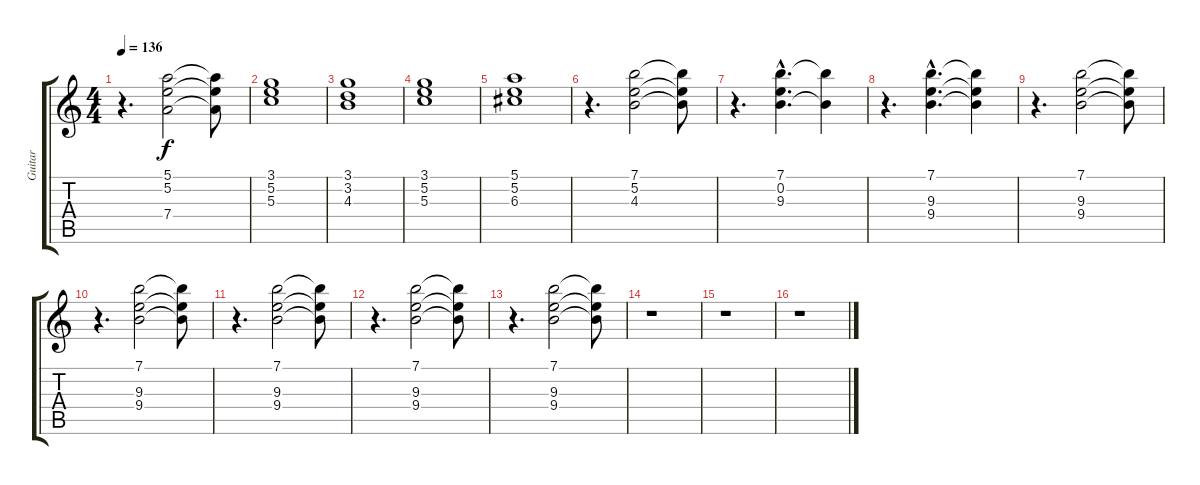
\track ("Guitar" "Guitar") {instrument distortionguitar}
\staff {score tabs}
\tuning (E4 B3 G3 D3 A2 E2) {hide}
\ts (4 4)
\tempo 136
\clef g2
\ks c
r.4{d dy f} (5.1 5.2 7.4).2 (5.1{t} 5.2{t} 7.4{t}).8 |
(3.1 5.2 5.3).1 |
(3.1 3.2 4.3).1 |
(3.1 5.2 5.3).1 |
(5.1 5.2 6.3).1 |
r.4{d} (7.1 5.2 4.3).2 (7.1{t} 5.2{t} 4.3{t}).8 |
r.4{d} (7.1{hac} 0.2{hac} 9.3{hac}).4{d} (7.1{t} 0.2{t}).4 |
r.4{d} (7.1{hac} 9.3{hac} 9.4{hac}).4{d} (7.1{t} 9.3{t} 9.4{t}).4 |
r.4{d} (7.1 9.3 9.4).2 (7.1{t} 9.3{t} 9.4{t}).8 |
r.4{d} (7.1 9.3 9.4).2 (7.1{t} 9.3{t} 9.4{t}).8 |
r.4{d} (7.1 9.3 9.4).2 (7.1{t} 9.3{t} 9.4{t}).8 |
r.4{d} (7.1 9.3 9.4).2 (7.1{t} 9.3{t} 9.4{t}).8 |
r.4{d} (7.1 9.3 9.4).2 (7.1{t} 9.3{t} 9.4{t}).8 |
r.1 |
r.1 |
r.1
